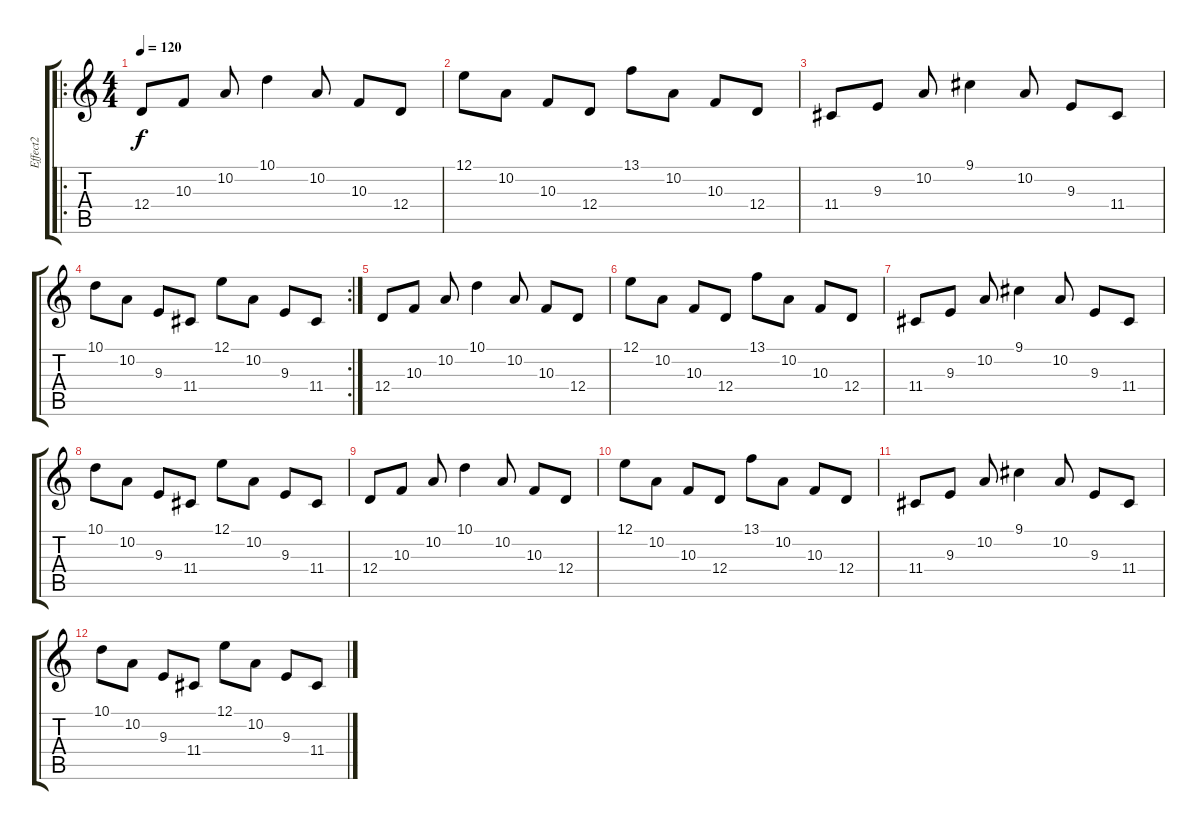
\track ("Effect2" "Effect2") {instrument fx5brightness}
\staff {score tabs}
\tuning (E4 B3 G3 D3 A2 E2) {hide}
\ro
\ts (4 4)
\tempo 120
\clef g2
\ks c
12.4.8{dy f} 10.3.8 10.2.8 10.1.4 10.2.8 10.3.8 12.4.8 |
12.1.8 10.2.8 10.3.8 12.4.8 13.1.8 10.2.8 10.3.8 12.4.8 |
11.4.8 9.3.8 10.2.8 9.1.4 10.2.8 9.3.8 11.4.8 |
\rc 2
10.1.8 10.2.8 9.3.8 11.4.8 12.1.8 10.2.8 9.3.8 11.4.8 |
12.4.8 10.3.8 10.2.8 10.1.4 10.2.8 10.3.8 12.4.8 |
12.1.8 10.2.8 10.3.8 12.4.8 13.1.8 10.2.8 10.3.8 12.4.8 |
11.4.8 9.3.8 10.2.8 9.1.4 10.2.8 9.3.8 11.4.8 |
10.1.8 10.2.8 9.3.8 11.4.8 12.1.8 10.2.8 9.3.8 11.4.8 |
12.4.8 10.3.8 10.2.8 10.1.4 10.2.8 10.3.8 12.4.8 |
12.1.8 10.2.8 10.3.8 12.4.8 13.1.8 10.2.8 10.3.8 12.4.8 |
11.4.8 9.3.8 10.2.8 9.1.4 10.2.8 9.3.8 11.4.8 |
10.1.8 10.2.8 9.3.8 11.4.8 12.1.8 10.2.8 9.3.8 11.4.8
